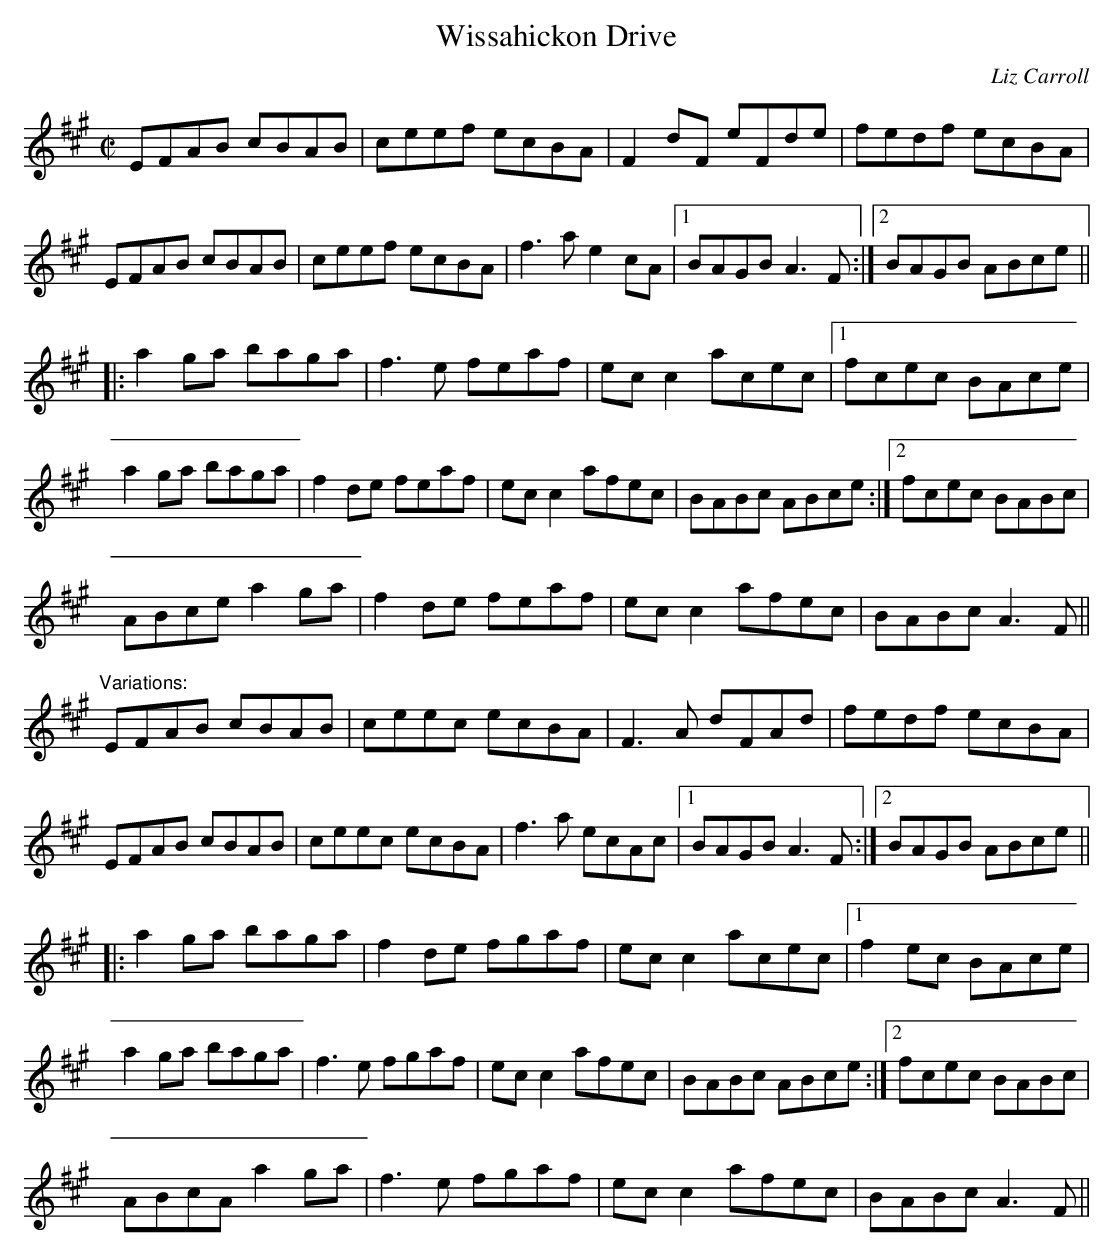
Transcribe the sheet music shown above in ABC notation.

X:1
T:Wissahickon Drive
C:Liz Carroll
M:C|
K:A
EFAB cBAB|ceef ecBA|F2dF eFde|fedf ecBA|
EFAB cBAB|ceef ecBA|f3a e2cA|1 BAGB A3F:|2 BAGB ABce||
|:a2ga baga|f3e feaf|ecc2 acec|1 fcec BAce|
a2ga baga|f2de feaf|ecc2 afec|BABc ABce:|2 fcec BABc|
ABce a2ga|f2de feaf|ecc2 afec|BABc A3F||
"Variations:"
EFAB cBAB|ceec ecBA|F3A dFAd|fedf ecBA|
EFAB cBAB|ceec ecBA|f3a ecAc|1 BAGB A3F:|2 BAGB ABce||
|:a2ga baga|f2de fgaf|ecc2 acec|1 f2ec BAce|
a2ga baga|f3e fgaf|ecc2 afec|BABc ABce:|2 fcec BABc|
ABcA a2ga|f3e fgaf|ecc2 afec|BABc A3F||
